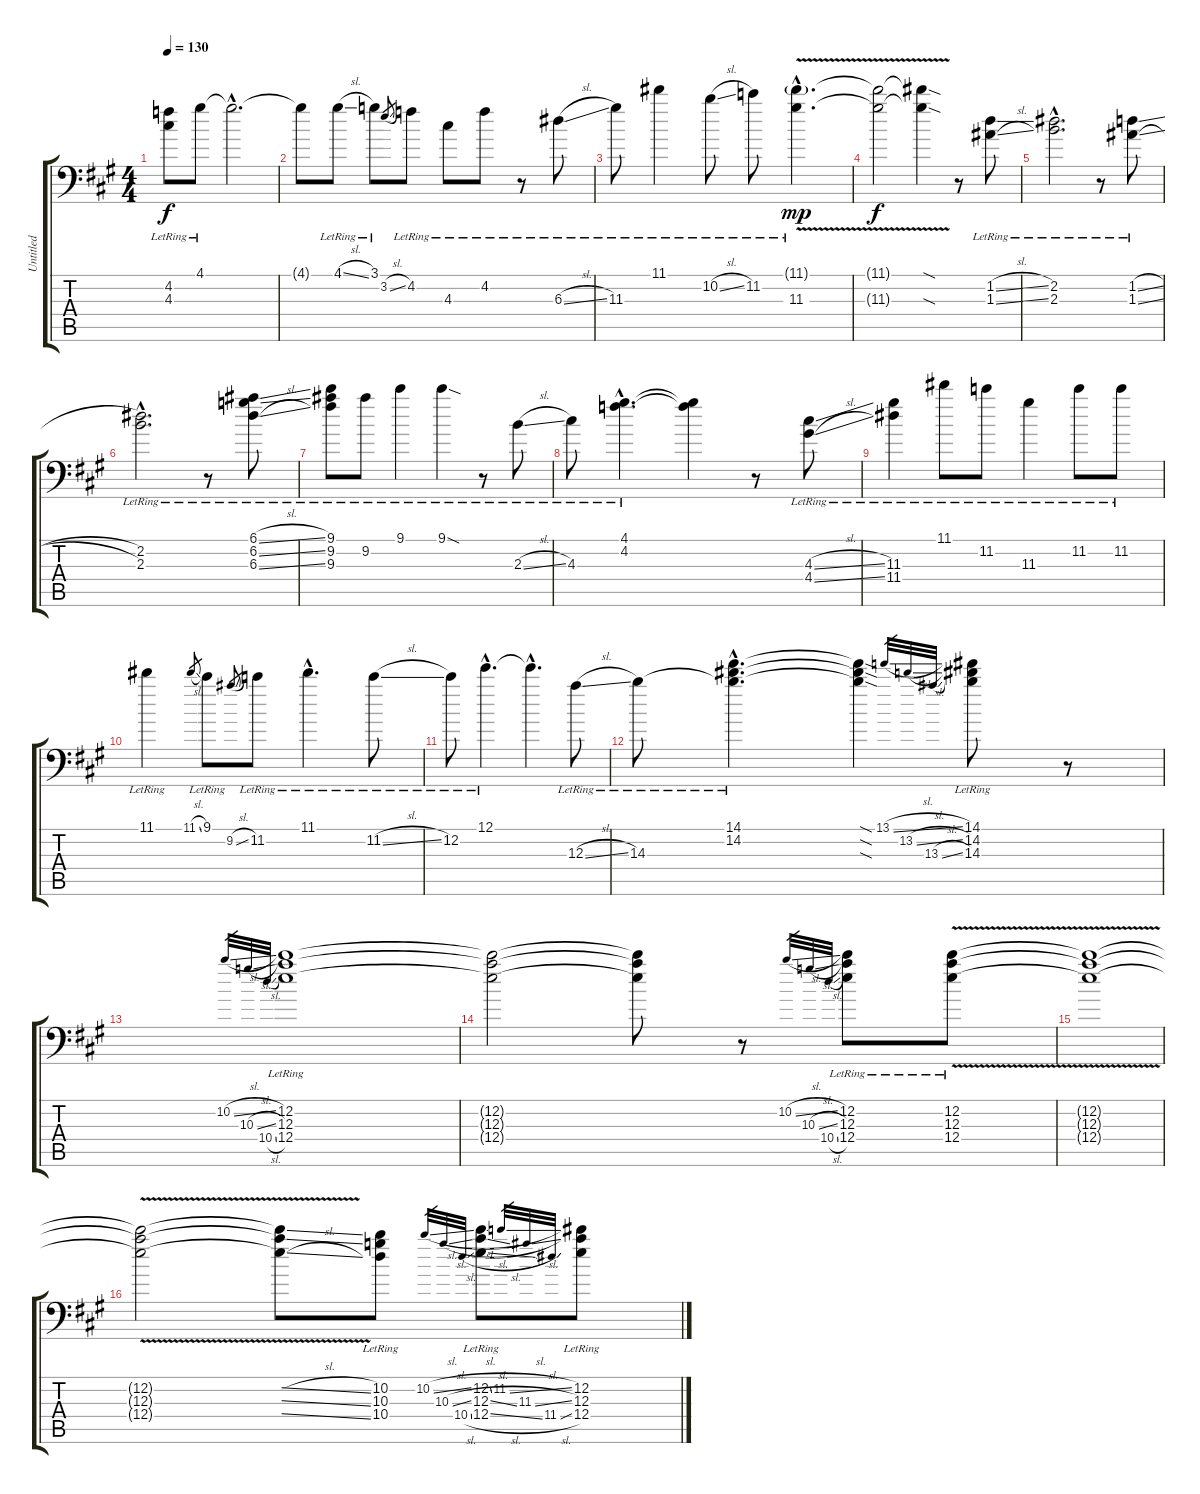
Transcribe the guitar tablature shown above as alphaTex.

\track ("Untitled" "Untitled") {instrument distortionguitar}
\staff {score tabs}
\tuning (E4 Db4 A3 E3 A3 A1) {hide}
\ts (4 4)
\tempo 130
\clef f4
\ks a
(4.2{lr} 4.3{lr}).8{dy f} 4.1{lr}.8 4.1{hac t}.2{d} |
4.1{t}.8 4.1{sl lr}.8 3.1{lr}.8 3.2{sl}.8{gr} 4.2{lr}.8 4.3{lr}.8 4.2{lr}.8 r.8 6.3{sl lr}.8 |
11.3{lr}.8 11.1{lr}.4 10.2{sl lr}.8 11.2{lr}.8 (11.1{v g hac lr} 11.3{v hac lr}).4{d dy mp} |
(11.1{v t} 11.3{v t}).2{dy f} (11.1{sod t} 11.3{sod t}).4 r.8 (1.2{sl lr} 1.3{sl lr}).8 |
(2.2{hac lr} 2.3{hac lr}).2{d} r.8 (1.2{sl lr} 1.3{sl lr}).8 |
(2.2{hac lr} 2.3{hac lr}).2{d} r.8 (6.1{sl lr} 6.2{sl lr} 6.3{sl lr}).8 |
(9.1{lr} 9.2{lr} 9.3{lr}).8 9.2{lr}.8 9.1{lr}.4 9.1{sod lr}.4 r.8 2.3{sl lr}.8 |
4.3{lr}.8 (4.1{hac lr} 4.2{hac lr}).4{d} (4.1{t} 4.2{t}).4 r.8 (4.3{sl lr} 4.4{sl lr}).8 |
(11.3{lr} 11.4{lr}).4 11.1{lr}.8 11.2{lr}.8 11.3{lr}.4 11.2{lr}.8 11.2{lr}.8 |
11.1{lr}.4 11.1{sl}.8{gr} 9.1{lr}.8 9.2{sl}.8{gr} 11.2{lr}.8 11.1{hac lr}.4{d} 11.2{sl lr}.8 |
12.2{lr}.8 12.1{hac lr}.4{d} 12.1{hac t}.4{d} 12.3{sl lr}.8 |
14.3{lr}.8 (14.1{hac lr} 14.2{hac lr} 14.3{hac t}).4{d} (14.1{sod t} 14.2{sod t} 14.3{sod t}).4 13.1{sl}.32{gr} 13.2{sl}.32{gr} 13.3{sl}.32{gr} (14.1{lr} 14.2{lr} 14.3{lr}).8 r.8 |
10.2{sl}.32{gr} 10.3{sl}.32{gr} 10.4{sl}.32{gr} (12.2{lr} 12.3{lr} 12.4{lr}).1 |
(12.2{t} 12.3{t} 12.4{t}).2 (12.2{t} 12.3{t} 12.4{t}).8 r.8 10.2{sl}.32{gr} 10.3{sl}.32{gr} 10.4{sl}.32{gr} (12.2{lr} 12.3{lr} 12.4{lr}).8 (12.2{v lr} 12.3{v lr} 12.4{v lr}).8 |
(12.2{v t} 12.3{v t} 12.4{v t}).1 |
(12.2{v t} 12.3{v t} 12.4{v t}).2 (12.2{sl t} 12.3{sl t} 12.4{sl t}).8 (10.2{lr} 10.3{lr} 10.4{lr}).8 10.2{sl}.32{gr} 10.3{sl}.32{gr} 10.4{sl}.32{gr} (12.2{sl lr} 12.3{sl lr} 12.4{sl lr}).8 11.2{sl}.32{gr} 11.3{sl}.32{gr} 11.4{sl}.32{gr} (12.2{lr} 12.3{lr} 12.4{lr}).8
